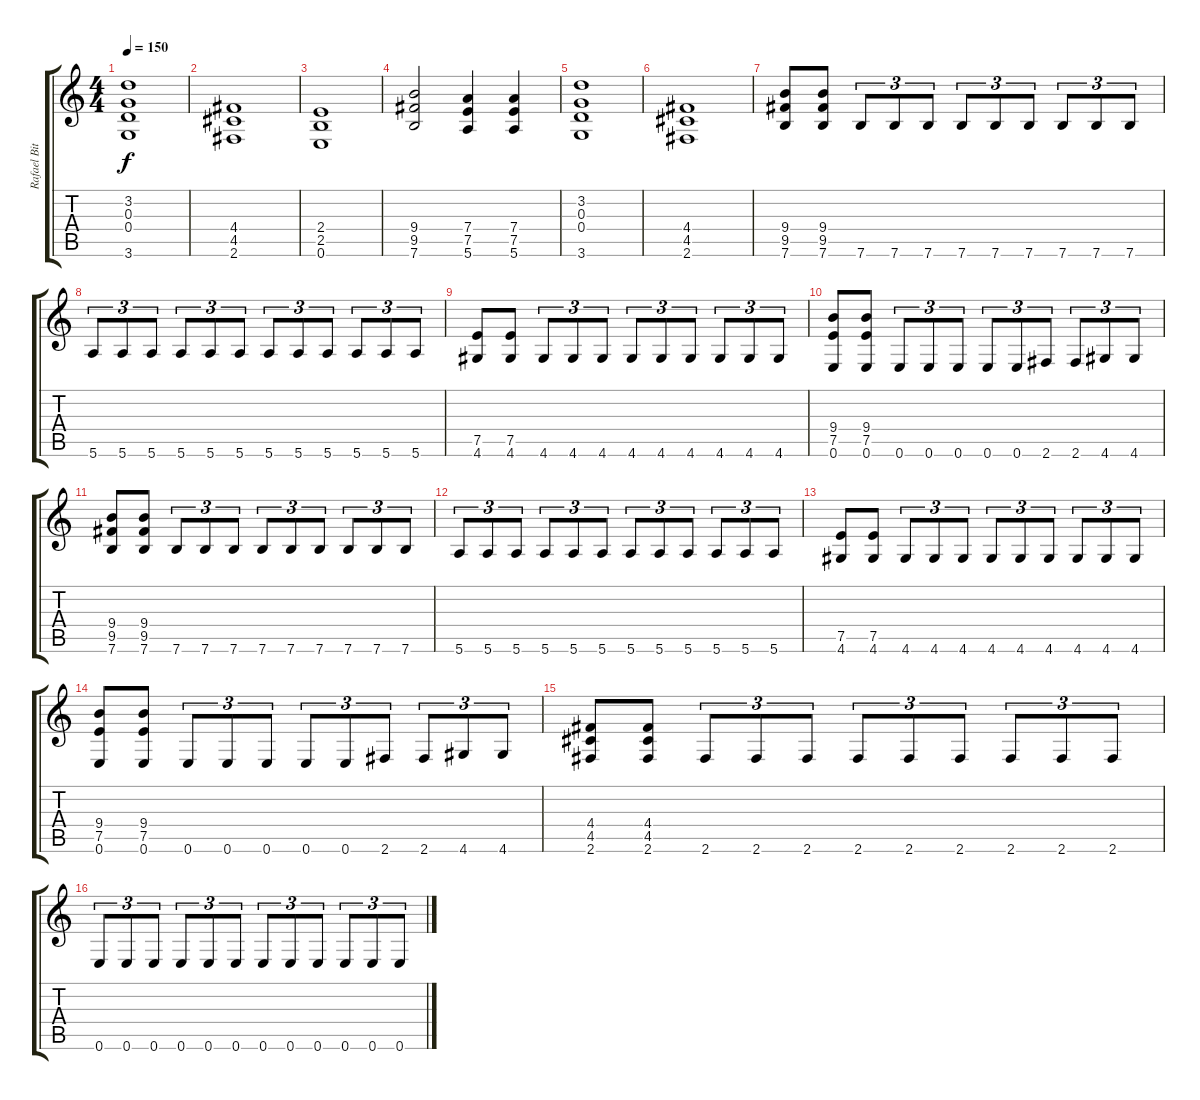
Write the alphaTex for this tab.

\track ("Rafael Bittencourt" "Rafael Bit") {instrument distortionguitar}
\staff {score tabs}
\tuning (E4 B3 G3 D3 A2 E2) {hide}
\ts (4 4)
\tempo 150
\clef g2
\ks c
(3.2 0.3 0.4 3.6).1{dy f} |
(4.4 4.5 2.6).1 |
(2.4 2.5 0.6).1 |
(9.4 9.5 7.6).2 (7.4 7.5 5.6).4 (7.4 7.5 5.6).4 |
(3.2 0.3 0.4 3.6).1 |
(4.4 4.5 2.6).1 |
(9.4 9.5 7.6).8 (9.4 9.5 7.6).8 7.6.8{tu (3 2)} 7.6.8{tu (3 2)} 7.6.8{tu (3 2)} 7.6.8{tu (3 2)} 7.6.8{tu (3 2)} 7.6.8{tu (3 2)} 7.6.8{tu (3 2)} 7.6.8{tu (3 2)} 7.6.8{tu (3 2)} |
5.6.8{tu (3 2)} 5.6.8{tu (3 2)} 5.6.8{tu (3 2)} 5.6.8{tu (3 2)} 5.6.8{tu (3 2)} 5.6.8{tu (3 2)} 5.6.8{tu (3 2)} 5.6.8{tu (3 2)} 5.6.8{tu (3 2)} 5.6.8{tu (3 2)} 5.6.8{tu (3 2)} 5.6.8{tu (3 2)} |
(7.5 4.6).8 (7.5 4.6).8 4.6.8{tu (3 2)} 4.6.8{tu (3 2)} 4.6.8{tu (3 2)} 4.6.8{tu (3 2)} 4.6.8{tu (3 2)} 4.6.8{tu (3 2)} 4.6.8{tu (3 2)} 4.6.8{tu (3 2)} 4.6.8{tu (3 2)} |
(9.4 7.5 0.6).8 (9.4 7.5 0.6).8 0.6.8{tu (3 2)} 0.6.8{tu (3 2)} 0.6.8{tu (3 2)} 0.6.8{tu (3 2)} 0.6.8{tu (3 2)} 2.6.8{tu (3 2)} 2.6.8{tu (3 2)} 4.6.8{tu (3 2)} 4.6.8{tu (3 2)} |
(9.4 9.5 7.6).8 (9.4 9.5 7.6).8 7.6.8{tu (3 2)} 7.6.8{tu (3 2)} 7.6.8{tu (3 2)} 7.6.8{tu (3 2)} 7.6.8{tu (3 2)} 7.6.8{tu (3 2)} 7.6.8{tu (3 2)} 7.6.8{tu (3 2)} 7.6.8{tu (3 2)} |
5.6.8{tu (3 2)} 5.6.8{tu (3 2)} 5.6.8{tu (3 2)} 5.6.8{tu (3 2)} 5.6.8{tu (3 2)} 5.6.8{tu (3 2)} 5.6.8{tu (3 2)} 5.6.8{tu (3 2)} 5.6.8{tu (3 2)} 5.6.8{tu (3 2)} 5.6.8{tu (3 2)} 5.6.8{tu (3 2)} |
(7.5 4.6).8 (7.5 4.6).8 4.6.8{tu (3 2)} 4.6.8{tu (3 2)} 4.6.8{tu (3 2)} 4.6.8{tu (3 2)} 4.6.8{tu (3 2)} 4.6.8{tu (3 2)} 4.6.8{tu (3 2)} 4.6.8{tu (3 2)} 4.6.8{tu (3 2)} |
(9.4 7.5 0.6).8 (9.4 7.5 0.6).8 0.6.8{tu (3 2)} 0.6.8{tu (3 2)} 0.6.8{tu (3 2)} 0.6.8{tu (3 2)} 0.6.8{tu (3 2)} 2.6.8{tu (3 2)} 2.6.8{tu (3 2)} 4.6.8{tu (3 2)} 4.6.8{tu (3 2)} |
(4.4 4.5 2.6).8 (4.4 4.5 2.6).8 2.6.8{tu (3 2)} 2.6.8{tu (3 2)} 2.6.8{tu (3 2)} 2.6.8{tu (3 2)} 2.6.8{tu (3 2)} 2.6.8{tu (3 2)} 2.6.8{tu (3 2)} 2.6.8{tu (3 2)} 2.6.8{tu (3 2)} |
0.6.8{tu (3 2)} 0.6.8{tu (3 2)} 0.6.8{tu (3 2)} 0.6.8{tu (3 2)} 0.6.8{tu (3 2)} 0.6.8{tu (3 2)} 0.6.8{tu (3 2)} 0.6.8{tu (3 2)} 0.6.8{tu (3 2)} 0.6.8{tu (3 2)} 0.6.8{tu (3 2)} 0.6.8{tu (3 2)}
